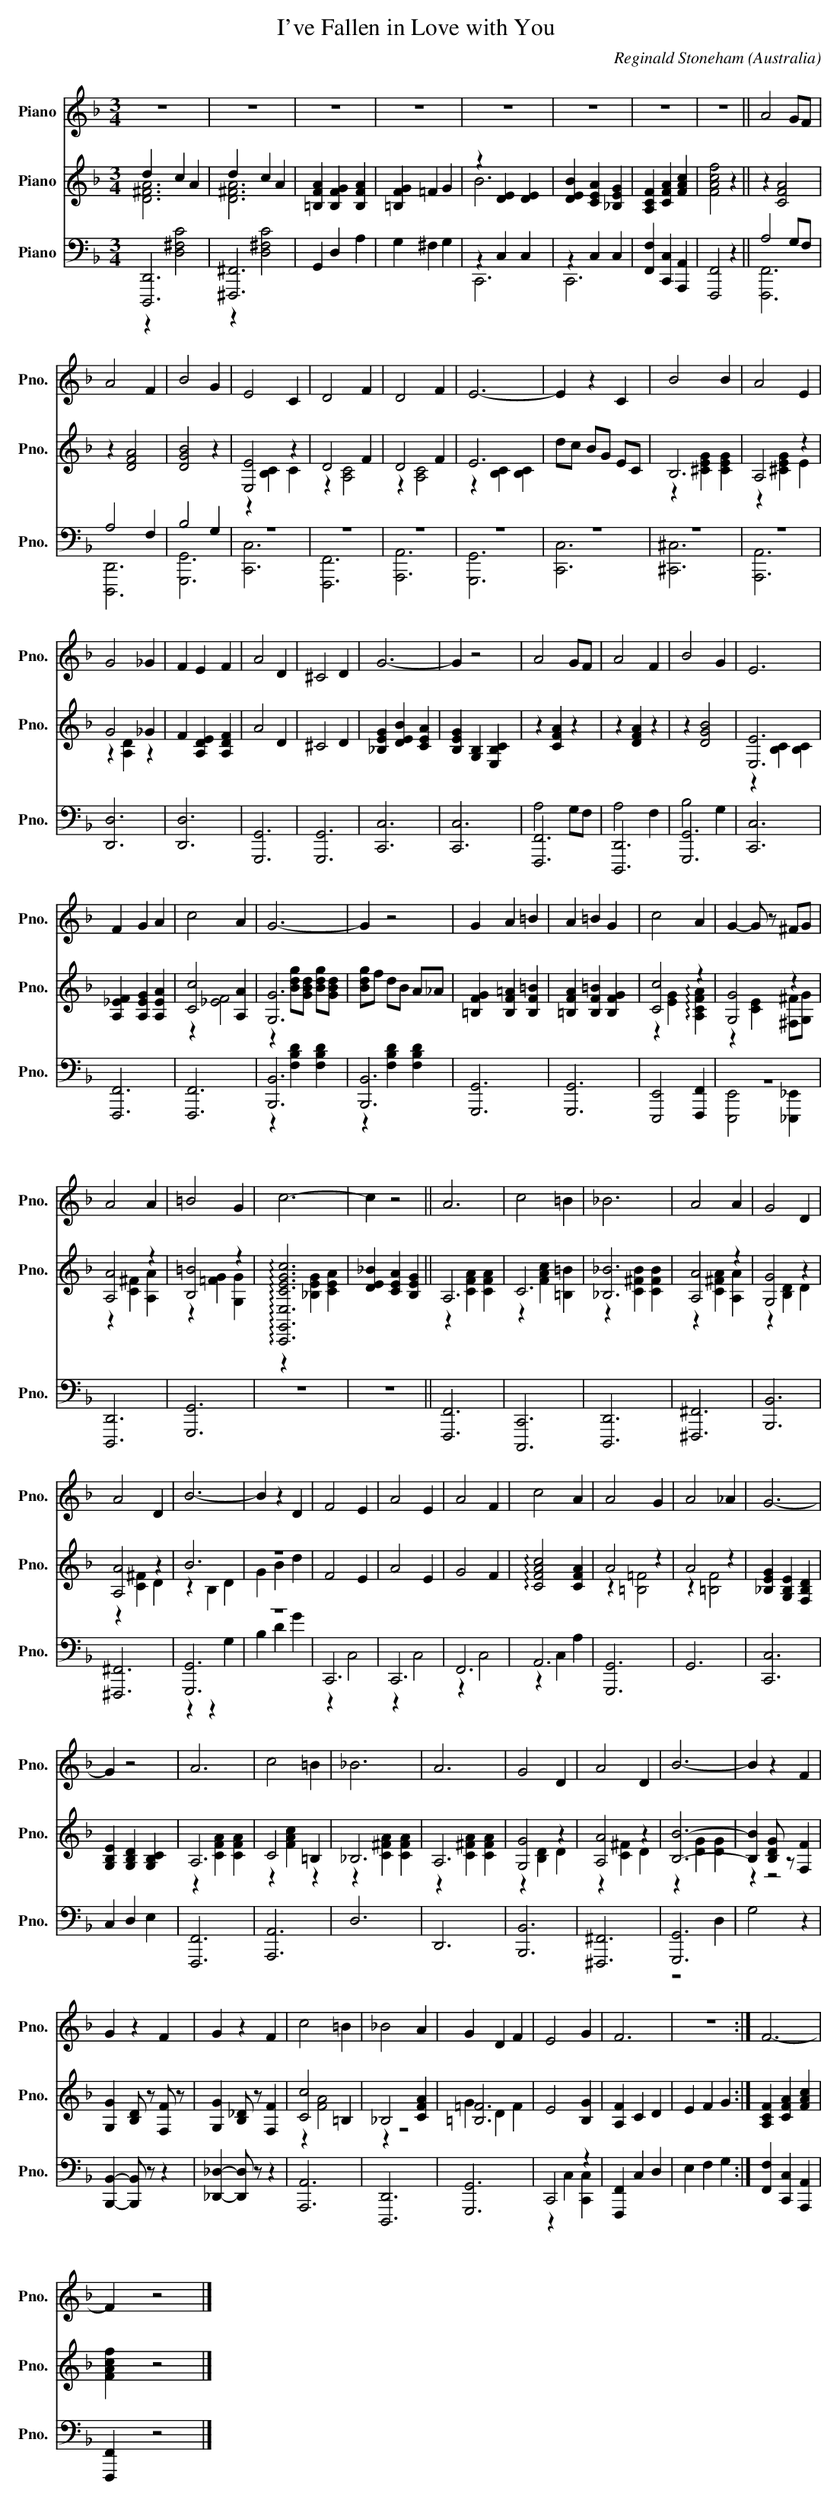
X:1
T:I've Fallen in Love with You
C:Reginald Stoneham
O:Australia
%%score 1 ( 2 3 ) ( 4 5 )
L:1/4
M:3/4
K:F
V:1 treble nm="Piano" snm="Pno."
V:2 treble nm="Piano" snm="Pno."
V:3 treble
V:4 bass nm="Piano" snm="Pno."
V:5 bass
V:1
z3 | z3 | z3 | z3 | z3 | z3 | z3 | z3 || A2 G/F/ |$ A2 F | B2 G | E2 C | D2 F | D2 F | E3- |
E z C | B2 B | A2 E |$ G2 _G | F E F | A2 D | ^C2 D | G3- | G z2 | A2 G/F/ | A2 F | B2 G | E3 |$
F G A | c2 A | G3- | G z2 | G A =B | A =B G | c2 A | G- G/ z/ ^F/G/ |$ A2 A | =B2 G | c3- |
c z2 || A3 | c2 =B | _B3 | A2 A | G2 D |$ A2 D | B3- | B z D | F2 E | A2 E | A2 F | c2 A | A2 G |
A2 _A | G3- |$ G z2 | A3 | c2 =B | _B3 | A3 | G2 D | A2 D | B3- | B z F |$ G z F | G z F | c2 =B |
_B2 A | G D F | E2 G | F3 | z3 :| F3- |$ F z2 |]
V:2
d c A | d c A | [=B,FA] [B,FG] [B,FA] | [=B,FG] =F G | z [DE] [DE] | [DEB] [CEA] [_B,EG] |
[A,CF] [CFA] [FAc] | [FAcf]2 z || z [CFA]2 |$ z [DFA]2 | [DGB]2 z | [E,E]2 z | D2 F | D2 F | E3 |
d/c/ B/G/ E/C/ | B,3 | A,2 z |$ G2 _G | F [A,DE] [A,DF] | A2 D | ^C2 D | [_B,EG] [DEB] [CEA] |
[B,EG] [G,B,] [E,B,C] | z [CFA] z | z [DFA] z | z [DGB]2 | [E,E]3 |$ [A,_EF] [A,EG] [A,EA] |
[Cc]2 [A,A] | [G,G]3 | [Bdg]/f/ d/B/ A/_A/ | [=B,FG] [B,F=A] [B,F=B] | [=B,FA] [B,F=B] [B,FG] |
[Cc]2 z | [G,G]2 z |$ [A,A]2 z | [B,=B]2 z | !arpeggio![C,,G,,E,CEGc]3 | [DE_B] [CEA] [B,EG] ||
A,3 | C3 | [_B,_B]3 | [A,A]2 z | [G,G]2 z |$ [A,A]2 z | B3 | z3 | F2 E | A2 E | G2 F |
!arpeggio![CFAc]2 [CFA] | A2 z | A2 z | [_B,EG] [G,B,E] [F,B,D] |$ [G,B,E] [G,B,D] [G,B,C] | A,3 |
C2 =B, | _B,3 | A,3 | [G,G]2 z | [A,A]2 z | [B,B]3- | [B,B] [B,DG]/ z/ [F,F] |$
[G,G] [B,D]/ z/ [F,F]/ z/ | [G,G] [B,_D]/ z/ [F,F] | [Cc]2 =B, | _B,2 [CFA] | [=B,=F]3 |
E2 [B,G] | [A,F] C D | E F G :| [A,CF] [CFA] [FAc] |$ [FAcf] z2 |]
V:3
[D^FA]3 | [D^FA]3 | x3 | x3 | B3 | x3 | x3 | x3 || x3 |$ x3 | x3 | z [B,C] C | z [A,C]2 |
z [A,C]2 | z [B,C] [B,C] | x3 | z [^CEG] [CEG] | z [^CEG] E |$ z [A,D] z | x3 | x3 | x3 | x3 |
x3 | x3 | x3 | x3 | z [B,C] [B,C] |$ x3 | z [_EF]2 | z [Bdg]/[GBd]/ [Bdg]/[GBd]/ | x3 | x3 | x3 |
z [EG] !arpeggio![A,CFA] | z [CE] [^F,^F]/[G,G]/ |$ z [C^F] [A,A] | z [=FG] [G,G] |
z [_B,EG] [CEA] | x3 || z [CFA] [CFA] | z [FAc] [=B,=B] | z [C^FB] [CFB] | z [C^FA] [A,A] |
z [B,D] D |$ z [C^F] D | z B, D | G B d | x3 | x3 | x3 | x3 | z [=B,=F]2 | z [=B,F]2 | x3 |$ x3 |
z [CFA] [CFA] | z [FAc] z | z [C^FA] [CFA] | z [C^FA] [CFA] | z [B,D] D | z [C^F] D |
z [DG] [DG] | z z2 |$ x3 | x3 | z [FA]2 | z z2 | G D F | x3 | x3 | x3 :| x3 |$ x3 |]
V:4
[D,,,D,,]3 | [^F,,,^F,,]3 | G,, D, A, | G, ^F, G, | z C, C, | z C, C, |
[F,,F,] [C,,C,] [A,,,A,,] | [F,,,F,,]2 z || A,2 G,/F,/ |$ A,2 F, | B,2 G, | z3 | z3 | z3 | z3 |
z3 | z3 | z3 |$ [D,,D,]3 | [D,,D,]3 | [G,,,G,,]3 | [G,,,G,,]3 | [C,,C,]3 | [C,,C,]3 | [F,,,F,,]3 |
[D,,,D,,]3 | [G,,,G,,]3 | [C,,C,]3 |$ [F,,,F,,]3 | [F,,,F,,]3 | [B,,,B,,]3 | [B,,,B,,]3 |
[G,,,G,,]3 | [G,,,G,,]3 | [E,,,E,,]2 [F,,,F,,] | z3 |$ [D,,,D,,]3 | [G,,,G,,]3 | z3 | z3 ||
[F,,,F,,]3 | [C,,,C,,]3 | [D,,,D,,]3 | [^F,,,^F,,]3 | [B,,,B,,]3 |$ [^F,,,^F,,]3 | [G,,,G,,]3 |
z3 | C,,3 | C,,3 | F,,3 | A,,3 | [G,,,G,,]3 | G,,3 | [C,,C,]3 |$ C, D, E, | [F,,,F,,]3 |
[A,,,A,,]3 | D,3 | D,,3 | [B,,,B,,]3 | [^F,,,^F,,]3 | [G,,,G,,]3 | G,2 z |$
[B,,,B,,]- [B,,,B,,]/ z/ z | [_D,,_D,]- [D,,D,]/ z/ z | [A,,,A,,]3 | [D,,,D,,]3 | [G,,,G,,]3 |
C,,2 z | [F,,,F,,] C, D, | E, F, G, :| [F,,F,] [C,,C,] [A,,,A,,] |$ [F,,,F,,] z2 |]
V:5
z [D,^F,C]2 | z [D,^F,C]2 | x3 | x3 | C,,3 | C,,3 | x3 | x3 || [F,,,F,,]3 |$ [D,,,D,,]3 |
[G,,,G,,]3 | [C,,C,]3 | [F,,,F,,]3 | [A,,,A,,]3 | [G,,,G,,]3 | [C,,C,]3 | [^C,,^C,]3 |
[A,,,A,,]3 |$ x3 | x3 | x3 | x3 | x3 | x3 | A,2 G,/F,/ | A,2 F, | B,2 G, | x3 |$ x3 | x3 |
z [F,B,D] [F,B,D] | z [F,B,D] [F,B,D] | x3 | x3 | x3 | [E,,,E,,]2 [_E,,,_E,,] |$ x3 | x3 | x3 |
x3 || x3 | x3 | x3 | x3 | x3 |$ x3 | z z G, | B, D G | z C,2 | z C,2 | z C,2 | z C, A, | x3 | x3 |
x3 |$ x3 | x3 | x3 | x3 | x3 | x3 | x3 | z2 D, | x3 |$ x3 | x3 | x3 | x3 | x3 | z C, [C,,C,] |
x3 | x3 :| x3 |$ x3 |]
